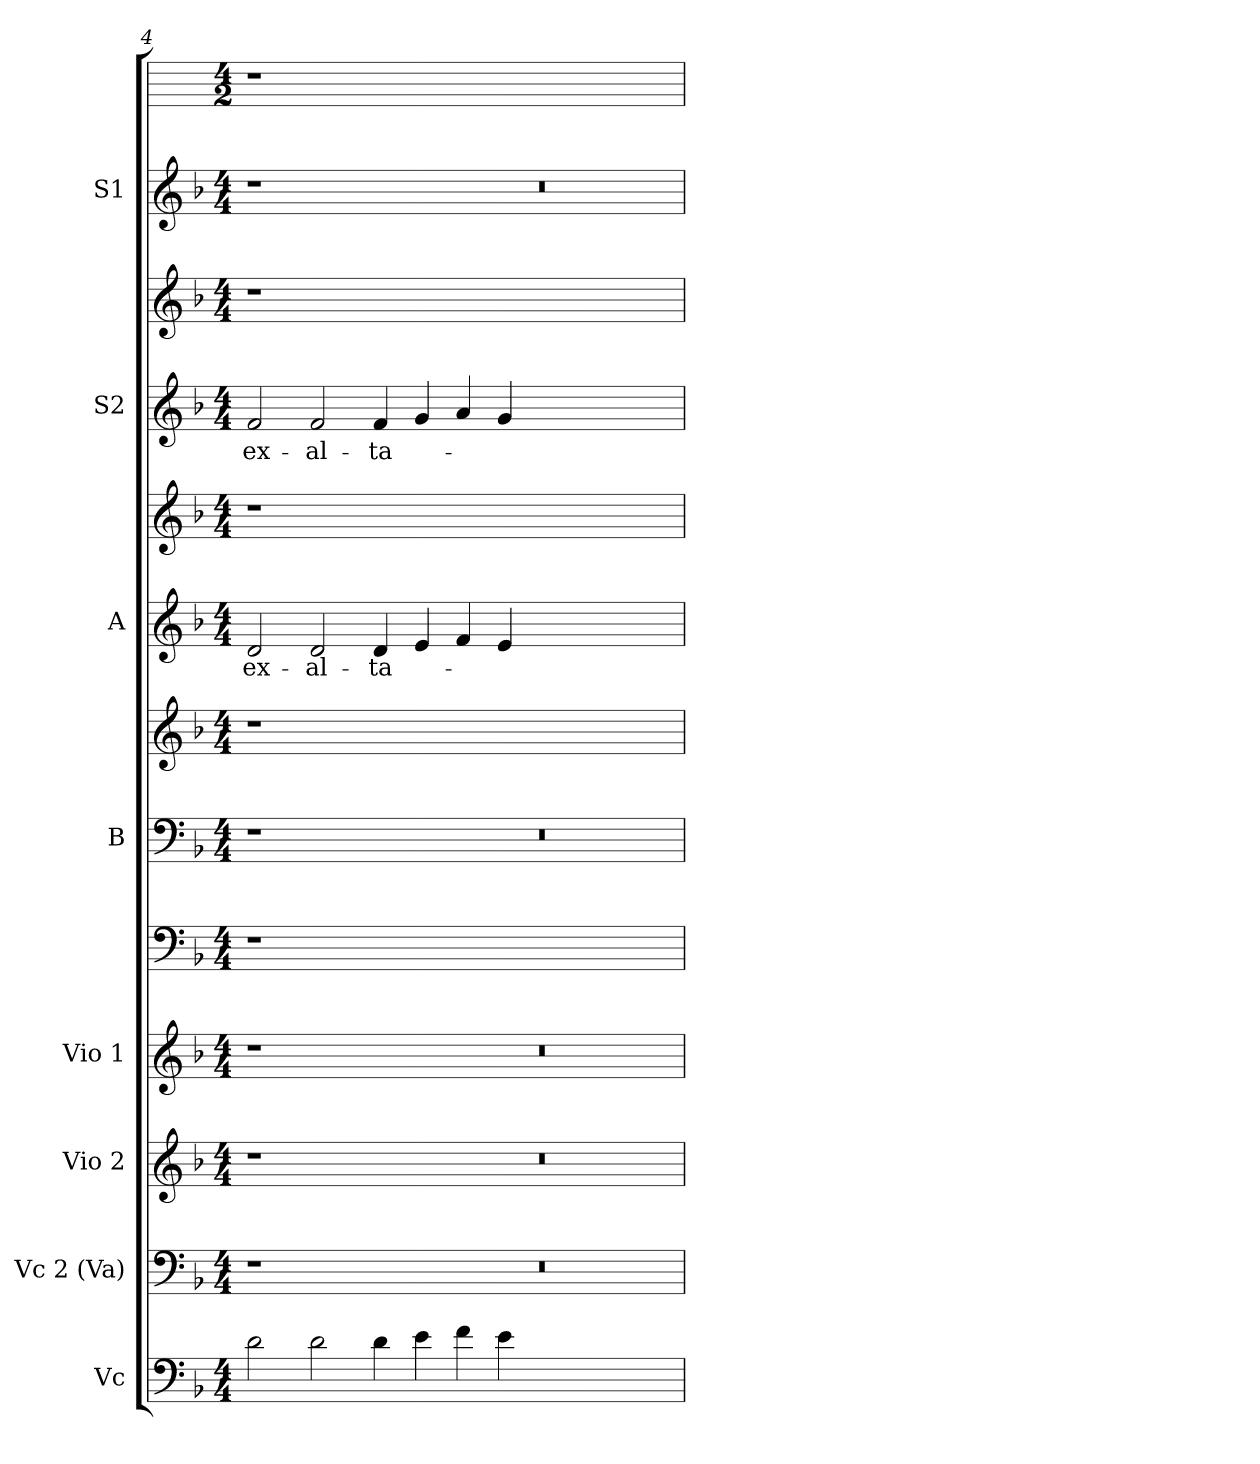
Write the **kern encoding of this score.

**kern	**kern	**kern	**kern	**kern	**kern	**kern	**kern	**text	**kern	**kern	**text	**kern	**kern	**kern
*part13	*part12	*part11	*part10	*part9	*part8	*part7	*part6	*part6	*part5	*part4	*part4	*part3	*part2	*part1
*staff13	*staff12	*staff11	*staff10	*staff9	*staff8	*staff7	*staff6	*staff6	*staff5	*staff4	*staff4	*staff3	*staff2	*staff1
*I"Vc	*I"Vc 2 (Va)	*I"Vio 2	*I"Vio 1	*	*I"B	*	*I"A	*	*	*I"S2	*	*	*I"S1	*
*clefF4	*clefF4	*clefG2	*clefG2	*clefF4	*clefF4	*clefG2	*clefG2	*	*clefG2	*clefG2	*	*clefG2	*clefG2	*
*k[b-]	*k[b-]	*k[b-]	*k[b-]	*k[b-]	*k[b-]	*k[b-]	*k[b-]	*	*k[b-]	*k[b-]	*	*k[b-]	*k[b-]	*
*M4/4	*M4/4	*M4/4	*M4/4	*M4/4	*M4/4	*M4/4	*M4/4	*	*M4/4	*M4/4	*	*M4/4	*M4/4	*M4/2
=4	=4	=4	=4	=4	=4	=4	=4	=4	=4	=4	=4	=4	=4	=4
2d	1r	1r	1r	1r	1r	1r	2d	ex-	1r	2f	ex-	1r	1r	1r
2d	.	.	.	.	.	.	2d	-al-	.	2f	-al-	.	.	.
4d	1ryy	1ryy	1ryy	0.ryy	1ryy	0.ryy	4d/	-ta-	0.ryy	4f/	-ta-	0.ryy	1ryy	0.ryy
4e	.	.	.	.	.	.	4e/	.	.	4g/	.	.	.	.
4f	.	.	.	.	.	.	4f/	.	.	4a/	.	.	.	.
4e	.	.	.	.	.	.	4e/	.	.	4g/	.	.	.	.
0ryy	0r	0r	0r	.	0r	.	0ryy	.	.	0ryy	.	.	0r	.
=	=	=	=	=	=	=	=	=	=	=	=	=	=	=
*-	*-	*-	*-	*-	*-	*-	*-	*-	*-	*-	*-	*-	*-	*-
